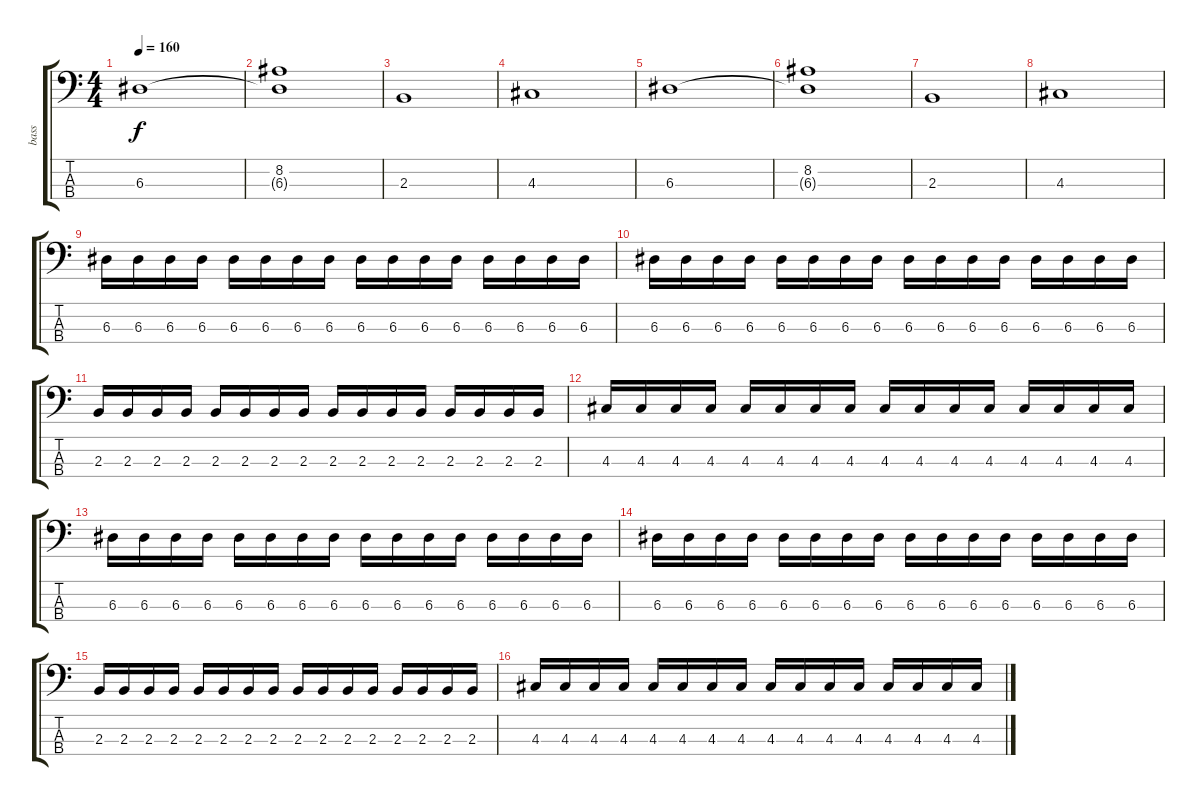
\track ("bass" "bass") {instrument electricbassfinger}
\staff {score tabs}
\tuning (G2 D2 A1 E1) {hide}
\ts (4 4)
\tempo 160
\clef f4
\ks c
6.3.1{dy f instrument electricbassfinger} |
(8.2 6.3{t}).1 |
2.3.1 |
4.3.1 |
6.3.1 |
(8.2 6.3{t}).1 |
2.3.1 |
4.3.1 |
6.3.16 6.3.16 6.3.16 6.3.16 6.3.16 6.3.16 6.3.16 6.3.16 6.3.16 6.3.16 6.3.16 6.3.16 6.3.16 6.3.16 6.3.16 6.3.16 |
6.3.16 6.3.16 6.3.16 6.3.16 6.3.16 6.3.16 6.3.16 6.3.16 6.3.16 6.3.16 6.3.16 6.3.16 6.3.16 6.3.16 6.3.16 6.3.16 |
2.3.16 2.3.16 2.3.16 2.3.16 2.3.16 2.3.16 2.3.16 2.3.16 2.3.16 2.3.16 2.3.16 2.3.16 2.3.16 2.3.16 2.3.16 2.3.16 |
4.3.16 4.3.16 4.3.16 4.3.16 4.3.16 4.3.16 4.3.16 4.3.16 4.3.16 4.3.16 4.3.16 4.3.16 4.3.16 4.3.16 4.3.16 4.3.16 |
6.3.16 6.3.16 6.3.16 6.3.16 6.3.16 6.3.16 6.3.16 6.3.16 6.3.16 6.3.16 6.3.16 6.3.16 6.3.16 6.3.16 6.3.16 6.3.16 |
6.3.16 6.3.16 6.3.16 6.3.16 6.3.16 6.3.16 6.3.16 6.3.16 6.3.16 6.3.16 6.3.16 6.3.16 6.3.16 6.3.16 6.3.16 6.3.16 |
2.3.16 2.3.16 2.3.16 2.3.16 2.3.16 2.3.16 2.3.16 2.3.16 2.3.16 2.3.16 2.3.16 2.3.16 2.3.16 2.3.16 2.3.16 2.3.16 |
4.3.16 4.3.16 4.3.16 4.3.16 4.3.16 4.3.16 4.3.16 4.3.16 4.3.16 4.3.16 4.3.16 4.3.16 4.3.16 4.3.16 4.3.16 4.3.16
